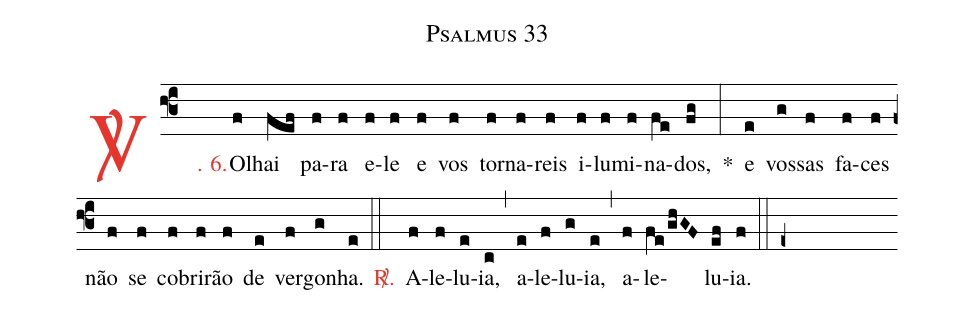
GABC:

name: Psalmus 33;
%%
(f3)

<c><sp>V/</sp>. 6.</c>() O(f)lhai(fef) pa(f)ra(f) e(f)le(f) e(f) vos(f) tor(f)na(f)reis(f) i(f)lu(f)mi(f)na(fe)dos,(fg) *(:) e(e) vos(g)sas(f) fa(f)ces(f) não(f) se(f) co(f)bri(f)rão(f) de(e) ver(f)go(g)nha.(e)

(::)

<nlba><c><sp>R/</sp>.</c>() A</nlba>(f)le(f)lu(e)ia,(c) (,) a(e)le(f)lu(g)ia,(e) (,) a(f)le(fe/ghGF)lu(ef)ia.(f)

(::)

(e+)
